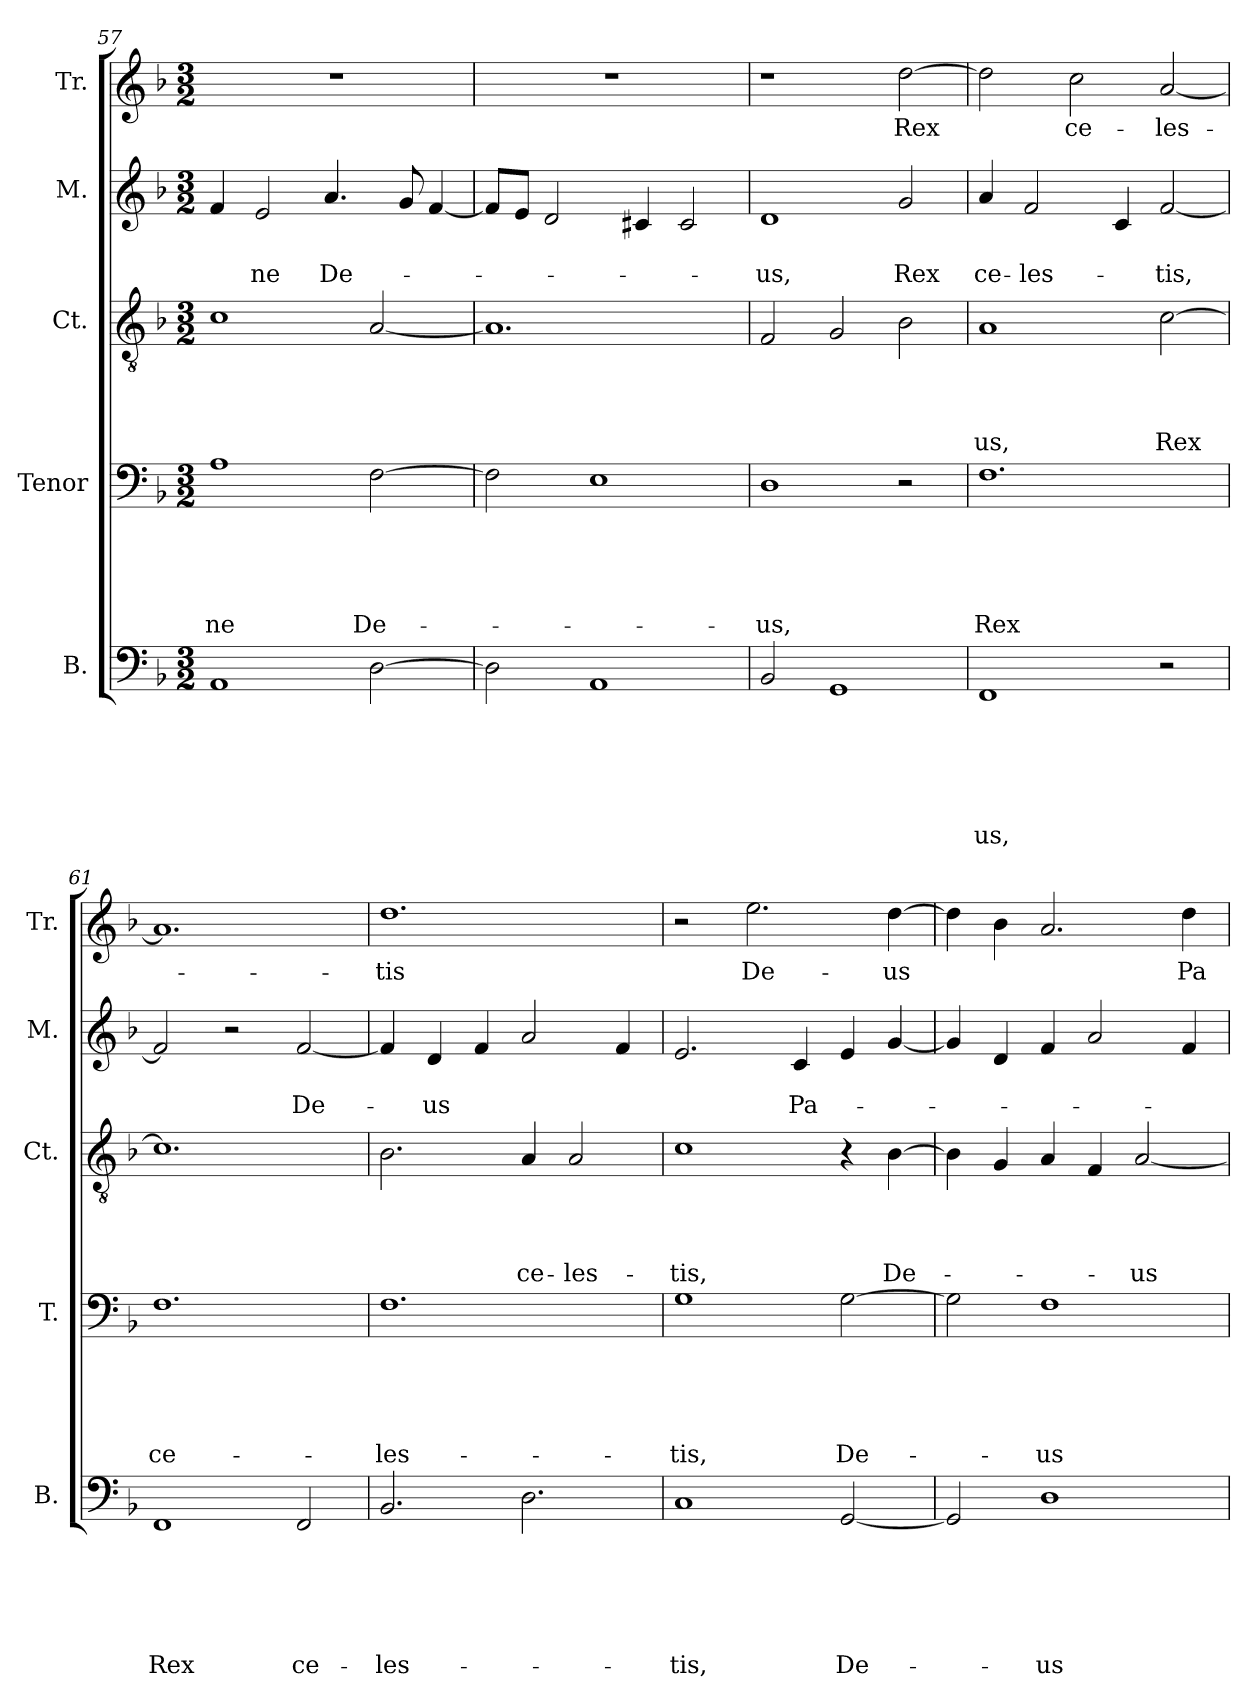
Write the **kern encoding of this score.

**kern	**text	**text	**text	**text	**text	**text	**kern	**text	**text	**text	**text	**text	**kern	**text	**text	**text	**text	**kern	**text	**text	**kern	**text
*part5	*part5	*part5	*part5	*part5	*part5	*part5	*part4	*part4	*part4	*part4	*part4	*part4	*part3	*part3	*part3	*part3	*part3	*part2	*part2	*part2	*part1	*part1
*staff5	*staff5	*staff5	*staff5	*staff5	*staff5	*staff5	*staff4	*staff4	*staff4	*staff4	*staff4	*staff4	*staff3	*staff3	*staff3	*staff3	*staff3	*staff2	*staff2	*staff2	*staff1	*staff1
*I"B.	*	*	*	*	*	*	*I"Tenor	*	*	*	*	*	*I"Ct.	*	*	*	*	*I"M.	*	*	*I"Tr.	*
*I'B.	*	*	*	*	*	*	*I'T.	*	*	*	*	*	*I'Ct.	*	*	*	*	*I'M.	*	*	*I'Tr.	*
*clefF4	*	*	*	*	*	*	*clefF4	*	*	*	*	*	*clefGv2	*	*	*	*	*clefG2	*	*	*clefG2	*
*k[b-]	*	*	*	*	*	*	*k[b-]	*	*	*	*	*	*k[b-]	*	*	*	*	*k[b-]	*	*	*k[b-]	*
*F:	*	*	*	*	*	*	*F:	*	*	*	*	*	*F:	*	*	*	*	*F:	*	*	*F:	*
*M3/2	*	*	*	*	*	*	*M3/2	*	*	*	*	*	*M3/2	*	*	*	*	*M3/2	*	*	*M3/2	*
=57	=57	=57	=57	=57	=57	=57	=57	=57	=57	=57	=57	=57	=57	=57	=57	=57	=57	=57	=57	=57	=57	=57
!	!	!	!	!	!	!	!	!	!	!	!	!LO:LY:b	!	!	!	!	!	!	!	!	!LO:N:vis=1	!
1AA	.	.	.	.	.	.	1A	.	.	.	.	-ne	1c	.	.	.	.	4f/	.	.	1.r	.
!	!	!	!	!	!	!	!	!	!	!	!	!	!	!	!	!	!	!	!	!LO:LY:b	!	!
.	.	.	.	.	.	.	.	.	.	.	.	.	.	.	.	.	.	2e/	.	-ne	.	.
!	!	!	!	!	!	!	!	!	!	!	!	!	!	!	!	!	!	!	!	!LO:LY:b	!	!
.	.	.	.	.	.	.	.	.	.	.	.	.	.	.	.	.	.	4.a/	.	De-	.	.
!	!	!	!	!	!	!	!	!	!	!	!	!LO:LY:b	!	!	!	!	!	!	!	!	!	!
[>2D\	.	.	.	.	.	.	[>2F\	.	.	.	.	De-	[<2A/	.	.	.	.	.	.	.	.	.
.	.	.	.	.	.	.	.	.	.	.	.	.	.	.	.	.	.	8g/	.	.	.	.
.	.	.	.	.	.	.	.	.	.	.	.	.	.	.	.	.	.	[<4f/	.	.	.	.
=58	=58	=58	=58	=58	=58	=58	=58	=58	=58	=58	=58	=58	=58	=58	=58	=58	=58	=58	=58	=58	=58	=58
!	!	!	!	!	!	!	!	!	!	!	!	!	!	!	!	!	!	!	!	!	!LO:N:vis=1	!
2D\]	.	.	.	.	.	.	2F\]	.	.	.	.	.	1.A]	.	.	.	.	8f/L]	.	.	1.r	.
.	.	.	.	.	.	.	.	.	.	.	.	.	.	.	.	.	.	8e/J	.	.	.	.
.	.	.	.	.	.	.	.	.	.	.	.	.	.	.	.	.	.	2d/	.	.	.	.
1AA	.	.	.	.	.	.	1E	.	.	.	.	.	.	.	.	.	.	.	.	.	.	.
.	.	.	.	.	.	.	.	.	.	.	.	.	.	.	.	.	.	4c#X>/	.	.	.	.
.	.	.	.	.	.	.	.	.	.	.	.	.	.	.	.	.	.	2c#/	.	.	.	.
!!LO:PB:g=z
=59	=59	=59	=59	=59	=59	=59	=59	=59	=59	=59	=59	=59	=59	=59	=59	=59	=59	=59	=59	=59	=59	=59
!	!	!	!	!	!	!	!	!	!	!	!	!LO:LY:b	!	!	!	!	!	!	!	!LO:LY:b	!	!
2BB-/	.	.	.	.	.	.	1D	.	.	.	.	-us,	2F/	.	.	.	.	1d	.	-us,	1r	.
1GG	.	.	.	.	.	.	.	.	.	.	.	.	2G/	.	.	.	.	.	.	.	.	.
!	!	!	!	!	!	!	!	!	!	!	!	!	!	!	!	!	!	!	!	!LO:LY:b	!	!LO:LY:b
.	.	.	.	.	.	.	2r	.	.	.	.	.	2B-\	.	.	.	.	2g/	.	Rex	[>2dd\	Rex
=60	=60	=60	=60	=60	=60	=60	=60	=60	=60	=60	=60	=60	=60	=60	=60	=60	=60	=60	=60	=60	=60	=60
!	!	!	!	!	!	!LO:LY:b	!	!	!	!	!	!LO:LY:b	!	!	!	!	!LO:LY:b	!	!	!LO:LY:b	!	!
1FF	.	.	.	.	.	-us,	1.F	.	.	.	.	Rex	1A	.	.	.	-us,	4a/	.	ce-	2dd\]	.
!	!	!	!	!	!	!	!	!	!	!	!	!	!	!	!	!	!	!	!	!LO:LY:b	!	!
.	.	.	.	.	.	.	.	.	.	.	.	.	.	.	.	.	.	2f/	.	-les-	.	.
!	!	!	!	!	!	!	!	!	!	!	!	!	!	!	!	!	!	!	!	!	!	!LO:LY:b
.	.	.	.	.	.	.	.	.	.	.	.	.	.	.	.	.	.	.	.	.	2cc\	ce-
.	.	.	.	.	.	.	.	.	.	.	.	.	.	.	.	.	.	4c/	.	.	.	.
!	!	!	!	!	!	!	!	!	!	!	!	!	!	!	!	!	!LO:LY:b	!	!	!LO:LY:b	!	!LO:LY:b
2r	.	.	.	.	.	.	.	.	.	.	.	.	[>2c\	.	.	.	Rex	[<2f/	.	-tis,	[<2a/	-les-
=61	=61	=61	=61	=61	=61	=61	=61	=61	=61	=61	=61	=61	=61	=61	=61	=61	=61	=61	=61	=61	=61	=61
!	!	!	!	!	!	!LO:LY:b	!	!	!	!	!	!LO:LY:b	!	!	!	!	!	!	!	!	!	!
1FF	.	.	.	.	.	Rex	1.F	.	.	.	.	ce-	1.c]	.	.	.	.	2f/]	.	.	1.a]	.
.	.	.	.	.	.	.	.	.	.	.	.	.	.	.	.	.	.	2r	.	.	.	.
!	!	!	!	!	!	!LO:LY:b	!	!	!	!	!	!	!	!	!	!	!	!	!	!LO:LY:b	!	!
2FF/	.	.	.	.	.	ce-	.	.	.	.	.	.	.	.	.	.	.	[<2f/	.	De-	.	.
=62	=62	=62	=62	=62	=62	=62	=62	=62	=62	=62	=62	=62	=62	=62	=62	=62	=62	=62	=62	=62	=62	=62
!	!	!	!	!	!	!LO:LY:b	!	!	!	!	!	!LO:LY:b	!	!	!	!	!	!	!	!	!	!LO:LY:b
2.BB-/	.	.	.	.	.	-les-	1.F	.	.	.	.	-les-	2.B-\	.	.	.	.	4f/]	.	.	1.dd	-tis
!	!	!	!	!	!	!	!	!	!	!	!	!	!	!	!	!	!	!	!	!LO:LY:b	!	!
.	.	.	.	.	.	.	.	.	.	.	.	.	.	.	.	.	.	4d/	.	-us	.	.
.	.	.	.	.	.	.	.	.	.	.	.	.	.	.	.	.	.	4f/	.	.	.	.
!	!	!	!	!	!	!	!	!	!	!	!	!	!	!	!	!	!LO:LY:b	!	!	!	!	!
2.D\	.	.	.	.	.	.	.	.	.	.	.	.	4A/	.	.	.	ce-	2a/	.	.	.	.
!	!	!	!	!	!	!	!	!	!	!	!	!	!	!	!	!	!LO:LY:b	!	!	!	!	!
.	.	.	.	.	.	.	.	.	.	.	.	.	2A/	.	.	.	-les-	.	.	.	.	.
.	.	.	.	.	.	.	.	.	.	.	.	.	.	.	.	.	.	4f/	.	.	.	.
=63	=63	=63	=63	=63	=63	=63	=63	=63	=63	=63	=63	=63	=63	=63	=63	=63	=63	=63	=63	=63	=63	=63
!	!	!	!	!	!	!LO:LY:b	!	!	!	!	!	!LO:LY:b	!	!	!	!	!LO:LY:b	!	!	!	!	!
1C	.	.	.	.	.	-tis,	1G	.	.	.	.	-tis,	1c	.	.	.	-tis,	2.e/	.	.	2r	.
!	!	!	!	!	!	!	!	!	!	!	!	!	!	!	!	!	!	!	!	!	!	!LO:LY:b
.	.	.	.	.	.	.	.	.	.	.	.	.	.	.	.	.	.	.	.	.	2.ee\	De-
!	!	!	!	!	!	!	!	!	!	!	!	!	!	!	!	!	!	!	!	!LO:LY:b	!	!
.	.	.	.	.	.	.	.	.	.	.	.	.	.	.	.	.	.	4c/	.	Pa-	.	.
!	!	!	!	!	!	!LO:LY:b	!	!	!	!	!	!LO:LY:b	!	!	!	!	!	!	!	!	!	!
[<2GG/	.	.	.	.	.	De-	[>2G\	.	.	.	.	De-	4r	.	.	.	.	4e/	.	.	.	.
!	!	!	!	!	!	!	!	!	!	!	!	!	!	!	!	!	!LO:LY:b	!	!	!	!	!LO:LY:b
.	.	.	.	.	.	.	.	.	.	.	.	.	[>4B-\	.	.	.	De-	[<4g/	.	.	[>4dd\	-us
=64	=64	=64	=64	=64	=64	=64	=64	=64	=64	=64	=64	=64	=64	=64	=64	=64	=64	=64	=64	=64	=64	=64
2GG/]	.	.	.	.	.	.	2G\]	.	.	.	.	.	4B-\]	.	.	.	.	4g/]	.	.	4dd\]	.
.	.	.	.	.	.	.	.	.	.	.	.	.	4G/	.	.	.	.	4d/	.	.	4b-\	.
!	!	!	!	!	!	!LO:LY:b	!	!	!	!	!	!LO:LY:b	!	!	!	!	!	!	!	!	!	!
1D	.	.	.	.	.	-us	1F	.	.	.	.	-us	4A/	.	.	.	.	4f/	.	.	2.a/	.
.	.	.	.	.	.	.	.	.	.	.	.	.	4F/	.	.	.	.	2a/	.	.	.	.
!	!	!	!	!	!	!	!	!	!	!	!	!	!	!	!	!	!LO:LY:b	!	!	!	!	!
.	.	.	.	.	.	.	.	.	.	.	.	.	[<2A/	.	.	.	-us	.	.	.	.	.
!	!	!	!	!	!	!	!	!	!	!	!	!	!	!	!	!	!	!	!	!	!	!LO:LY:b
.	.	.	.	.	.	.	.	.	.	.	.	.	.	.	.	.	.	4f/	.	.	4dd\	Pa
=	=	=	=	=	=	=	=	=	=	=	=	=	=	=	=	=	=	=	=	=	=	=
*-	*-	*-	*-	*-	*-	*-	*-	*-	*-	*-	*-	*-	*-	*-	*-	*-	*-	*-	*-	*-	*-	*-
